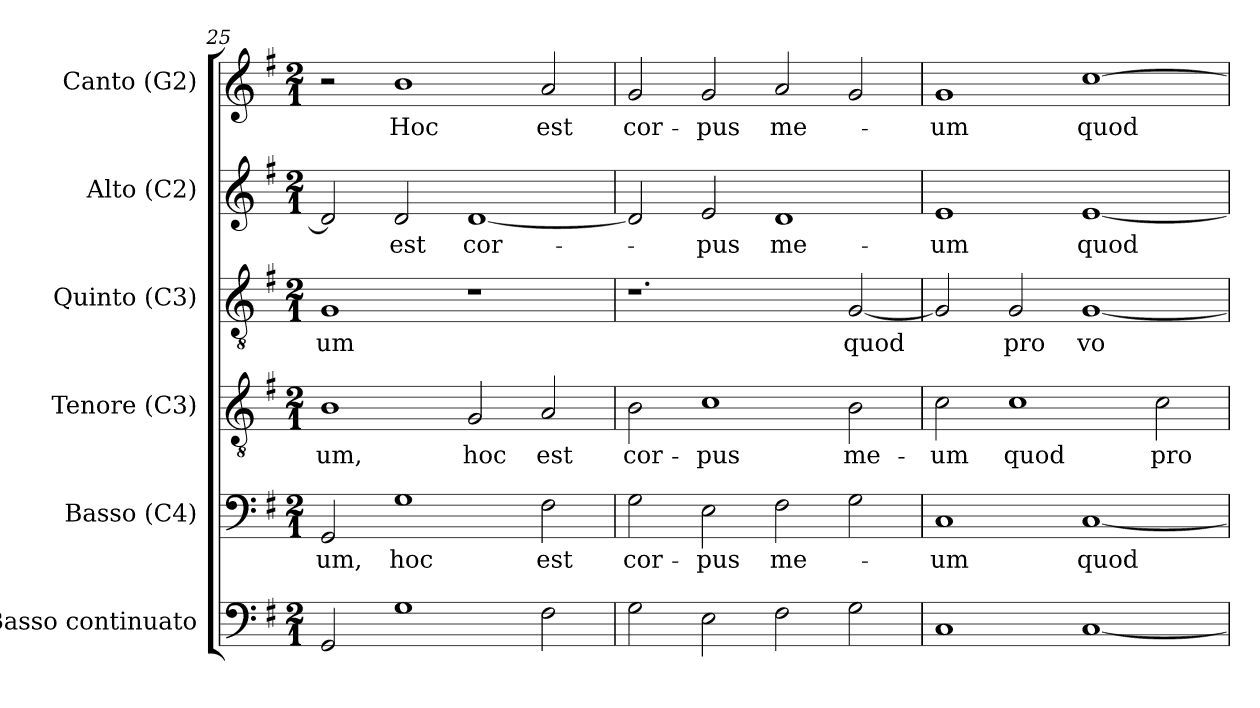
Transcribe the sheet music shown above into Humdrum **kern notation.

**kern	**kern	**text	**kern	**text	**kern	**text	**kern	**text	**kern	**text
*part6	*part5	*part5	*part4	*part4	*part3	*part3	*part2	*part2	*part1	*part1
*staff6	*staff5	*staff5	*staff4	*staff4	*staff3	*staff3	*staff2	*staff2	*staff1	*staff1
*I"Basso continuato	*I"Basso (C4)	*	*I"Tenore (C3)	*	*I"Quinto (C3)	*	*I"Alto (C2)	*	*I"Canto (G2)	*
*I'Cont.	*I'B.	*	*I'T.	*	*I'Q.	*	*I'A.	*	*I'C.	*
!!LO:LB:g=z
*clefF4	*clefF4	*	*clefGv2	*	*clefGv2	*	*clefG2	*	*clefG2	*
*	*	*	*ITrd7c12	*	*ITrd7c12	*	*ITrd7c12	*	*	*
*k[f#]	*k[f#]	*	*k[f#]	*	*k[f#]	*	*k[f#]	*	*k[f#]	*
*G:	*G:	*	*G:	*	*G:	*	*G:	*	*G:	*
*M2/1	*M2/1	*	*M2/1	*	*M2/1	*	*M2/1	*	*M2/1	*
=25	=25	=25	=25	=25	=25	=25	=25	=25	=25	=25
!	!	!LO:LY:b:color=#000000	!	!	!	!	!	!	!	!
!	!	!	!	!LO:LY:b:color=#000000	!	!	!	!	!	!
!	!	!	!	!	!	!LO:LY:b:color=#000000	!	!	!	!
2GGi/	2GGi/	-um,	1BBi	-um,	1GGi	-um	2Di/]	.	2r	.
!	!	!LO:LY:b:color=#000000	!	!	!	!	!	!	!	!
!	!	!	!	!	!	!	!	!LO:LY:b:color=#000000	!	!
!	!	!	!	!	!	!	!	!	!	!LO:LY:b:color=#000000
1Gi	1Gi	hoc	.	.	.	.	2Di/	est	1bi	Hoc
!	!	!	!	!LO:LY:b:color=#000000	!	!	!	!	!	!
!	!	!	!	!	!	!	!	!LO:LY:b:color=#000000	!	!
.	.	.	2GGi/	hoc	1r	.	[1Di	cor-	.	.
!	!	!LO:LY:b:color=#000000	!	!	!	!	!	!	!	!
!	!	!	!	!LO:LY:b:color=#000000	!	!	!	!	!	!
!	!	!	!	!	!	!	!	!	!	!LO:LY:b:color=#000000
2F#i\	2F#i\	est	2AAi/	est	.	.	.	.	2ai/	est
=26	=26	=26	=26	=26	=26	=26	=26	=26	=26	=26
!	!	!LO:LY:b:color=#000000	!	!	!	!	!	!	!	!
!	!	!	!	!LO:LY:b:color=#000000	!	!	!	!	!	!
!	!	!	!	!	!	!	!	!	!	!LO:LY:b:color=#000000
2Gi\	2Gi\	cor-	2BBi\	cor-	1.r	.	2Di/]	.	2gi/	cor-
!	!	!LO:LY:b:color=#000000	!	!	!	!	!	!	!	!
!	!	!	!	!LO:LY:b:color=#000000	!	!	!	!	!	!
!	!	!	!	!	!	!	!	!LO:LY:b:color=#000000	!	!
!	!	!	!	!	!	!	!	!	!	!LO:LY:b:color=#000000
2Ei\	2Ei\	-pus	1Ci	-pus	.	.	2Ei/	-pus	2gi/	-pus
!	!	!LO:LY:b:color=#000000	!	!	!	!	!	!	!	!
!	!	!	!	!	!	!	!	!LO:LY:b:color=#000000	!	!
!	!	!	!	!	!	!	!	!	!	!LO:LY:b:color=#000000
2F#i\	2F#i\	me-	.	.	.	.	1Di	me-	2ai/	me-
!	!	!	!	!LO:LY:b:color=#000000	!	!	!	!	!	!
!	!	!	!	!	!	!LO:LY:b:color=#000000	!	!	!	!
2Gi\	2Gi\	.	2BBi\	me-	[2GGi/	quod	.	.	2gi/	.
=27	=27	=27	=27	=27	=27	=27	=27	=27	=27	=27
!	!	!LO:LY:b:color=#000000	!	!	!	!	!	!	!	!
!	!	!	!	!LO:LY:b:color=#000000	!	!	!	!	!	!
!	!	!	!	!	!	!	!	!LO:LY:b:color=#000000	!	!
!	!	!	!	!	!	!	!	!	!	!LO:LY:b:color=#000000
1Ci	1Ci	-um	2Ci\	-um	2GGi/]	.	1Ei	-um	1gi	-um
!	!	!	!	!LO:LY:b:color=#000000	!	!	!	!	!	!
!	!	!	!	!	!	!LO:LY:b:color=#000000	!	!	!	!
.	.	.	1Ci	quod	2GGi/	pro	.	.	.	.
!	!	!LO:LY:b:color=#000000	!	!	!	!	!	!	!	!
!	!	!	!	!	!	!LO:LY:b:color=#000000	!	!	!	!
!	!	!	!	!	!	!	!	!LO:LY:b:color=#000000	!	!
!	!	!	!	!	!	!	!	!	!	!LO:LY:b:color=#000000
[1Ci	[1Ci	quod	.	.	[1GGi	vo-	[1Ei	quod	[1cci	quod
!	!	!	!	!LO:LY:b:color=#000000	!	!	!	!	!	!
.	.	.	2Ci\	pro	.	.	.	.	.	.
=	=	=	=	=	=	=	=	=	=	=
*-	*-	*-	*-	*-	*-	*-	*-	*-	*-	*-
